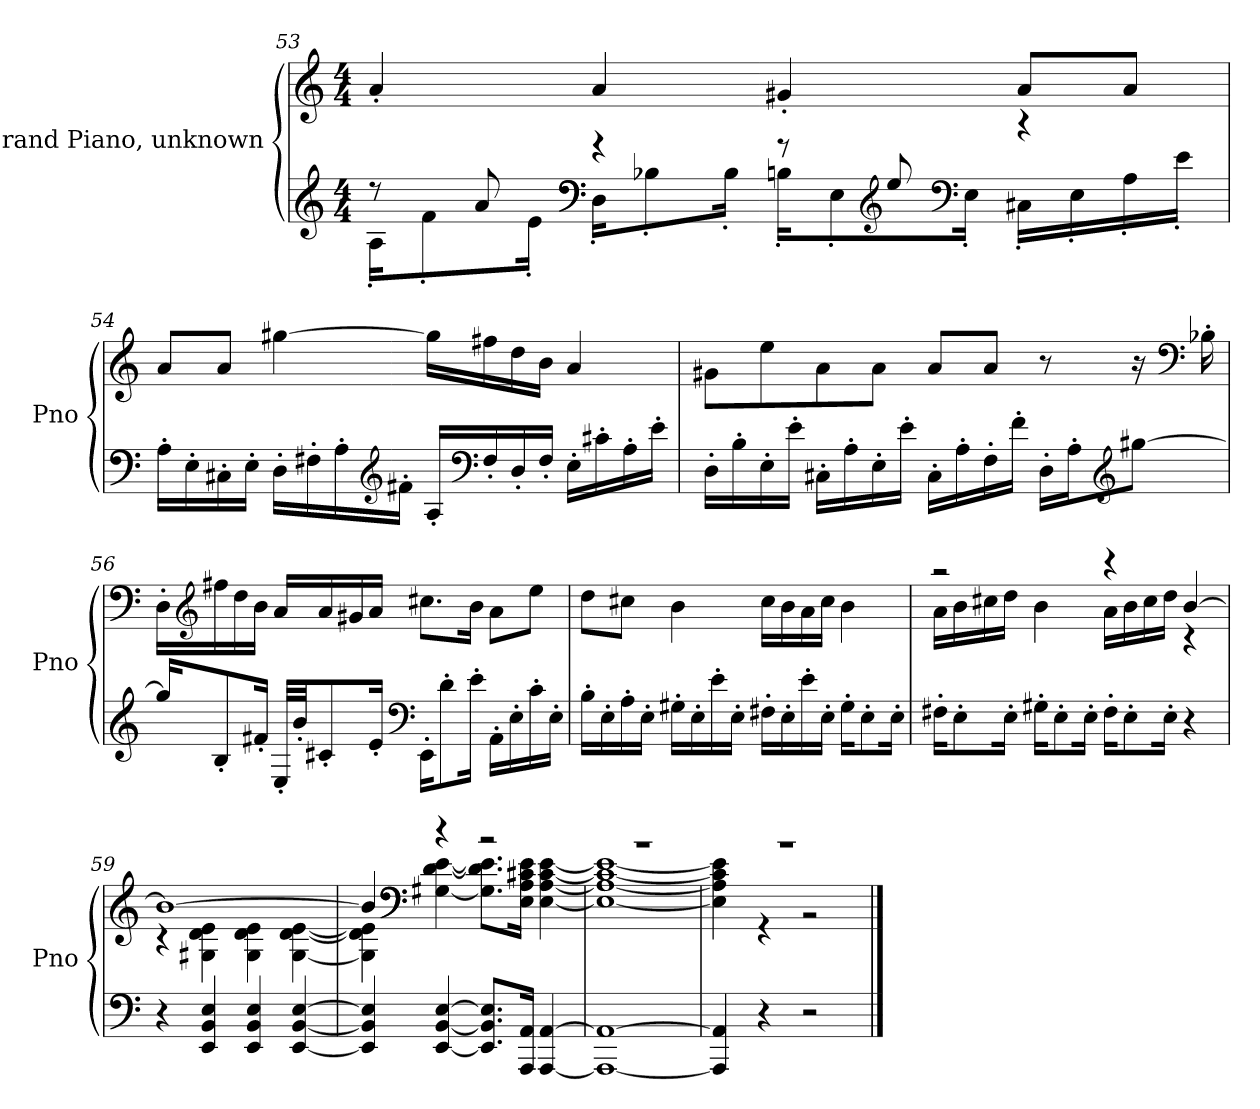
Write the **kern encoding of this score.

**kern	**kern
*part1	*part1
*staff2	*staff1
*I"Grand Piano, unknown	*
*I'Pno	*
*clefG2	*clefG2
*k[]	*k[]
*M4/4	*M4/4
=53	=53
*^	*
8r	16A'\KL	4a'/
.	8f'\	.
8a/	.	.
.	16e'\Jk	.
*clefF4	*	*
4r	16D'\KL	4a/
.	8B-X'\	.
.	16B-'\Jk	.
8r	16Bn'\KL	4g#X'/
.	8E'\	.
*clefG2	*	*
8ee/	.	.
*clefF4	*	*
.	16E'\Jk	.
4r	16C#X'\LL	8a/L
.	16E'\	.
.	16A'\	8a/J
.	16e'\JJ	.
*v	*v	*
!!LO:LB:g=z
=54	=54
16A'\LL	8a/L
16E'\	.
16C#X'\	8a/J
16E'\JJ	.
16D'\LL	[4gg#X\
16F#X'\	.
16A'\	.
*clefG2	*
16f#X'\JJ	.
16A'/LL	16gg#\LL]
*clefF4	*
16F#'/	16ff#X\
16D'/	16dd\
16F#'/JJ	16b\JJ
16E'\LL	4a/
16c#X'\	.
16A'\	.
16e'\JJ	.
=55	=55
16D'\LL	8g#X\L
16B'\	.
16E'\	8ee\
16e'\JJ	.
16C#X'\LL	8a\
16A'\	.
16E'\	8a\J
16e'\JJ	.
16C#'\LL	8a/L
16A'\	.
16F'\	8a/J
16f'\JJ	.
16D'\LL	8r
16A'\J	.
*clefG2	*
[8gg#X\J	16r
*	*clefF4
.	16B-X'\
!!LO:PB:g=z
=56	=56
16gg#/KL]	16D'\LL
*	*clefG2
8B'/	16ff#X\
.	16dd\
16f#X'/Jk	16b\JJ
32E'/LLL	16a/LL
32b'/JJ	.
8c#X'/	16a/
.	16g#X/
16e'/Jk	16a/JJ
*clefF4	*
16EE'\KL	8.cc#X\L
8d'\	.
16e'\Jk	16b\Jk
16AA'\LL	8a\L
16E'\	.
16c#'\	8ee\J
16E'\JJ	.
=57	=57
16B'\LL	8dd\L
16E'\	.
16A'\	8cc#X\J
16E'\JJ	.
16G#X'\LL	4b\
16E'\	.
16e'\	.
16E'\JJ	.
16F#X'\LL	16cc#\LL
16E'\	16b\
16e'\	16a\
16E'\JJ	16cc#\JJ
16G#'\KL	4b\
8E'\	.
16E'\Jk	.
!!LO:LB:g=z
=58	=58
*	*^
16F#X'\KL	2r	16a\LL
8E'\	.	16b\
.	.	16cc#X\
16E'\Jk	.	16dd\JJ
16G#X'\KL	.	4b\
8E'\	.	.
16E'\Jk	.	.
16F#'\KL	4r	16a\LL
8E'\	.	16b\
.	.	16cc#\
16E'\Jk	.	16dd\JJ
4r	[4b/	4r
=59	=59	=59
4r	1b_	4r
4EE/ 4BB/ 4E/	.	4G#X\ 4d\ 4e\
4EE/ 4BB/ 4E/	.	4G#\ 4d\ 4e\
[4EE/ [4BB/ [4E/	.	[4G#\ [4d\ [4e\
=60	=60	=60
4EE/] 4BB/] 4E/]	4b/]	4G#\] 4d\] 4e\]
*	*clefF4	*
[4EE/ [4BB/ [4E/	4r	[4G#X\ [4d\ [4e\
8.EE/] 8.BB/] 8.E/]L	2r	8.G#\] 8.d\] 8.e\]L
16AAA/ 16AA/Jk	.	16E\ 16A\ 16c#X\ 16e\Jk
[4AAA/ [4AA/	.	[4E\ [4A\ [4c#\ [4e\
=61	=61	=61
1AAA_ 1AA_	1r	1E_ 1A_ 1c#_ 1e_
=62	=62	=62
4AAA/] 4AA/]	1r	4E\] 4A\] 4c#\] 4e\]
4r	.	4r
2r	.	2r
*	*v	*v
==	==
*-	*-
